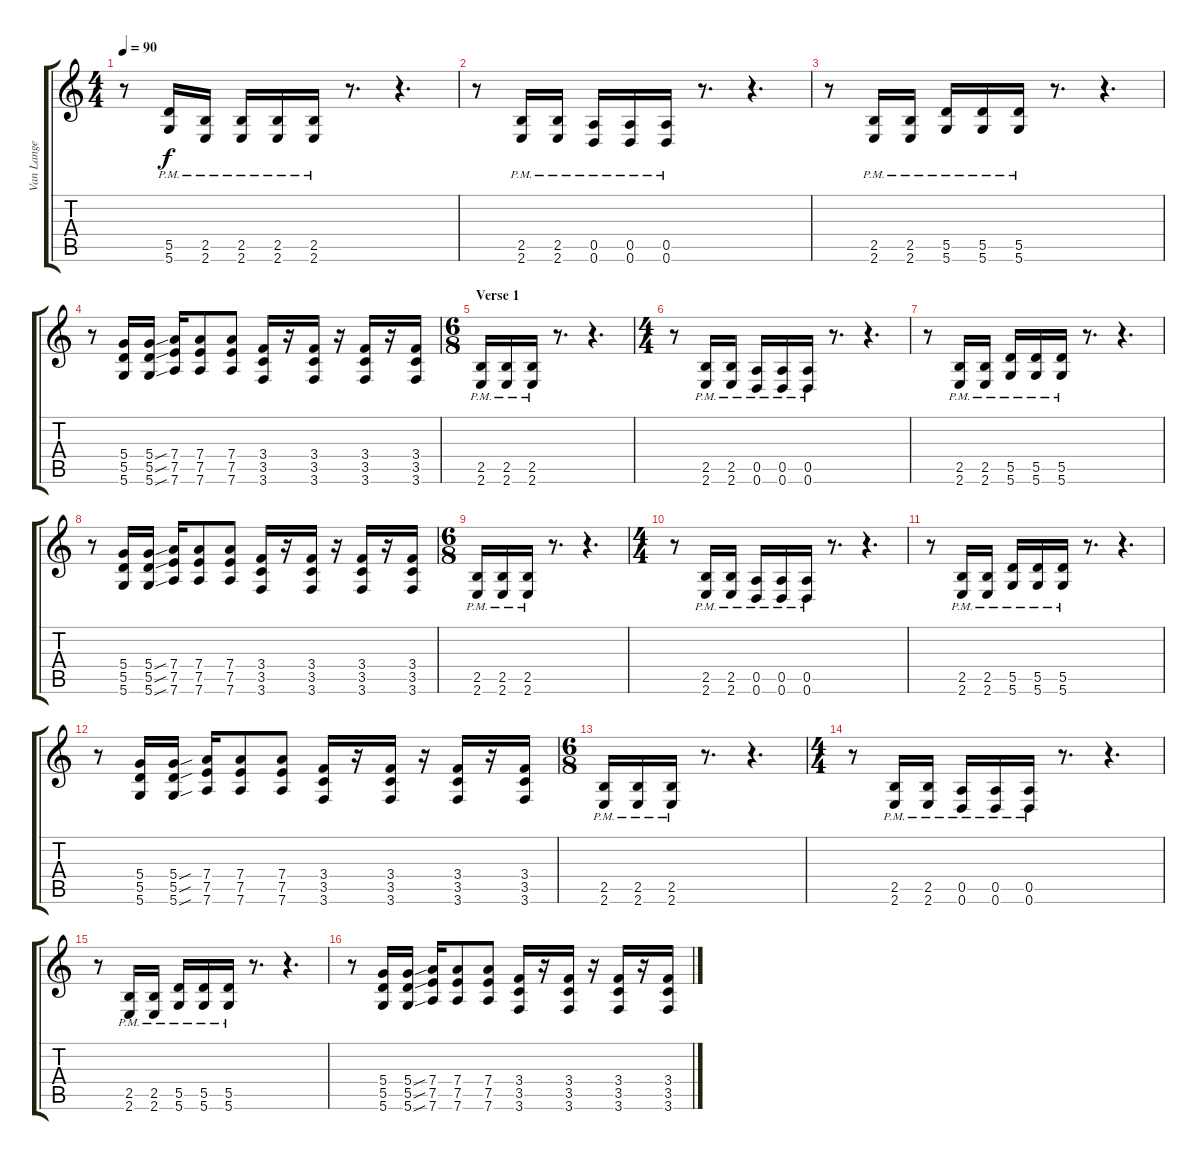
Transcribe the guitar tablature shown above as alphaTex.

\track ("Van Lange" "Van Lange") {instrument overdrivenguitar}
\staff {score tabs}
\tuning (E4 B3 G3 D3 A2 D2) {hide}
\ts (4 4)
\tempo 90
\clef g2
\ks c
r.8{dy f instrument overdrivenguitar} (5.5{pm} 5.6{pm}).16 (2.5{pm} 2.6{pm}).16 (2.5{pm} 2.6{pm}).16 (2.5{pm} 2.6{pm}).16 (2.5{pm} 2.6{pm}).16 r.8{d} r.4{d} |
r.8 (2.5{pm} 2.6{pm}).16 (2.5{pm} 2.6{pm}).16 (0.5{pm} 0.6{pm}).16 (0.5{pm} 0.6{pm}).16 (0.5{pm} 0.6{pm}).16 r.8{d} r.4{d} |
r.8 (2.5{pm} 2.6{pm}).16 (2.5{pm} 2.6{pm}).16 (5.5{pm} 5.6{pm}).16 (5.5{pm} 5.6{pm}).16 (5.5{pm} 5.6{pm}).16 r.8{d} r.4{d} |
r.8 (5.4 5.5 5.6).16 (5.4{sou} 5.5{sou} 5.6{sou}).16 (7.4 7.5 7.6).16 (7.4 7.5 7.6).8 (7.4 7.5 7.6).8 (3.4 3.5 3.6).16 r.16 (3.4 3.5 3.6).16 r.16 (3.4 3.5 3.6).16 r.16 (3.4 3.5 3.6).16 |
\ts (6 8)
\section ("" "Verse 1")
(2.5{pm} 2.6{pm}).16 (2.5{pm} 2.6{pm}).16 (2.5{pm} 2.6{pm}).16 r.8{d} r.4{d} |
\ts (4 4)
r.8 (2.5{pm} 2.6{pm}).16 (2.5{pm} 2.6{pm}).16 (0.5{pm} 0.6{pm}).16 (0.5{pm} 0.6{pm}).16 (0.5{pm} 0.6{pm}).16 r.8{d} r.4{d} |
r.8 (2.5{pm} 2.6{pm}).16 (2.5{pm} 2.6{pm}).16 (5.5{pm} 5.6{pm}).16 (5.5{pm} 5.6{pm}).16 (5.5{pm} 5.6{pm}).16 r.8{d} r.4{d} |
r.8 (5.4 5.5 5.6).16 (5.4{sou} 5.5{sou} 5.6{sou}).16 (7.4 7.5 7.6).16 (7.4 7.5 7.6).8 (7.4 7.5 7.6).8 (3.4 3.5 3.6).16 r.16 (3.4 3.5 3.6).16 r.16 (3.4 3.5 3.6).16 r.16 (3.4 3.5 3.6).16 |
\ts (6 8)
(2.5{pm} 2.6{pm}).16 (2.5{pm} 2.6{pm}).16 (2.5{pm} 2.6{pm}).16 r.8{d} r.4{d} |
\ts (4 4)
r.8 (2.5{pm} 2.6{pm}).16 (2.5{pm} 2.6{pm}).16 (0.5{pm} 0.6{pm}).16 (0.5{pm} 0.6{pm}).16 (0.5{pm} 0.6{pm}).16 r.8{d} r.4{d} |
r.8 (2.5{pm} 2.6{pm}).16 (2.5{pm} 2.6{pm}).16 (5.5{pm} 5.6{pm}).16 (5.5{pm} 5.6{pm}).16 (5.5{pm} 5.6{pm}).16 r.8{d} r.4{d} |
r.8 (5.4 5.5 5.6).16 (5.4{sou} 5.5{sou} 5.6{sou}).16 (7.4 7.5 7.6).16 (7.4 7.5 7.6).8 (7.4 7.5 7.6).8 (3.4 3.5 3.6).16 r.16 (3.4 3.5 3.6).16 r.16 (3.4 3.5 3.6).16 r.16 (3.4 3.5 3.6).16 |
\ts (6 8)
(2.5{pm} 2.6{pm}).16 (2.5{pm} 2.6{pm}).16 (2.5{pm} 2.6{pm}).16 r.8{d} r.4{d} |
\ts (4 4)
r.8 (2.5{pm} 2.6{pm}).16 (2.5{pm} 2.6{pm}).16 (0.5{pm} 0.6{pm}).16 (0.5{pm} 0.6{pm}).16 (0.5{pm} 0.6{pm}).16 r.8{d} r.4{d} |
r.8 (2.5{pm} 2.6{pm}).16 (2.5{pm} 2.6{pm}).16 (5.5{pm} 5.6{pm}).16 (5.5{pm} 5.6{pm}).16 (5.5{pm} 5.6{pm}).16 r.8{d} r.4{d} |
r.8 (5.4 5.5 5.6).16 (5.4{sou} 5.5{sou} 5.6{sou}).16 (7.4 7.5 7.6).16 (7.4 7.5 7.6).8 (7.4 7.5 7.6).8 (3.4 3.5 3.6).16 r.16 (3.4 3.5 3.6).16 r.16 (3.4 3.5 3.6).16 r.16 (3.4 3.5 3.6).16
